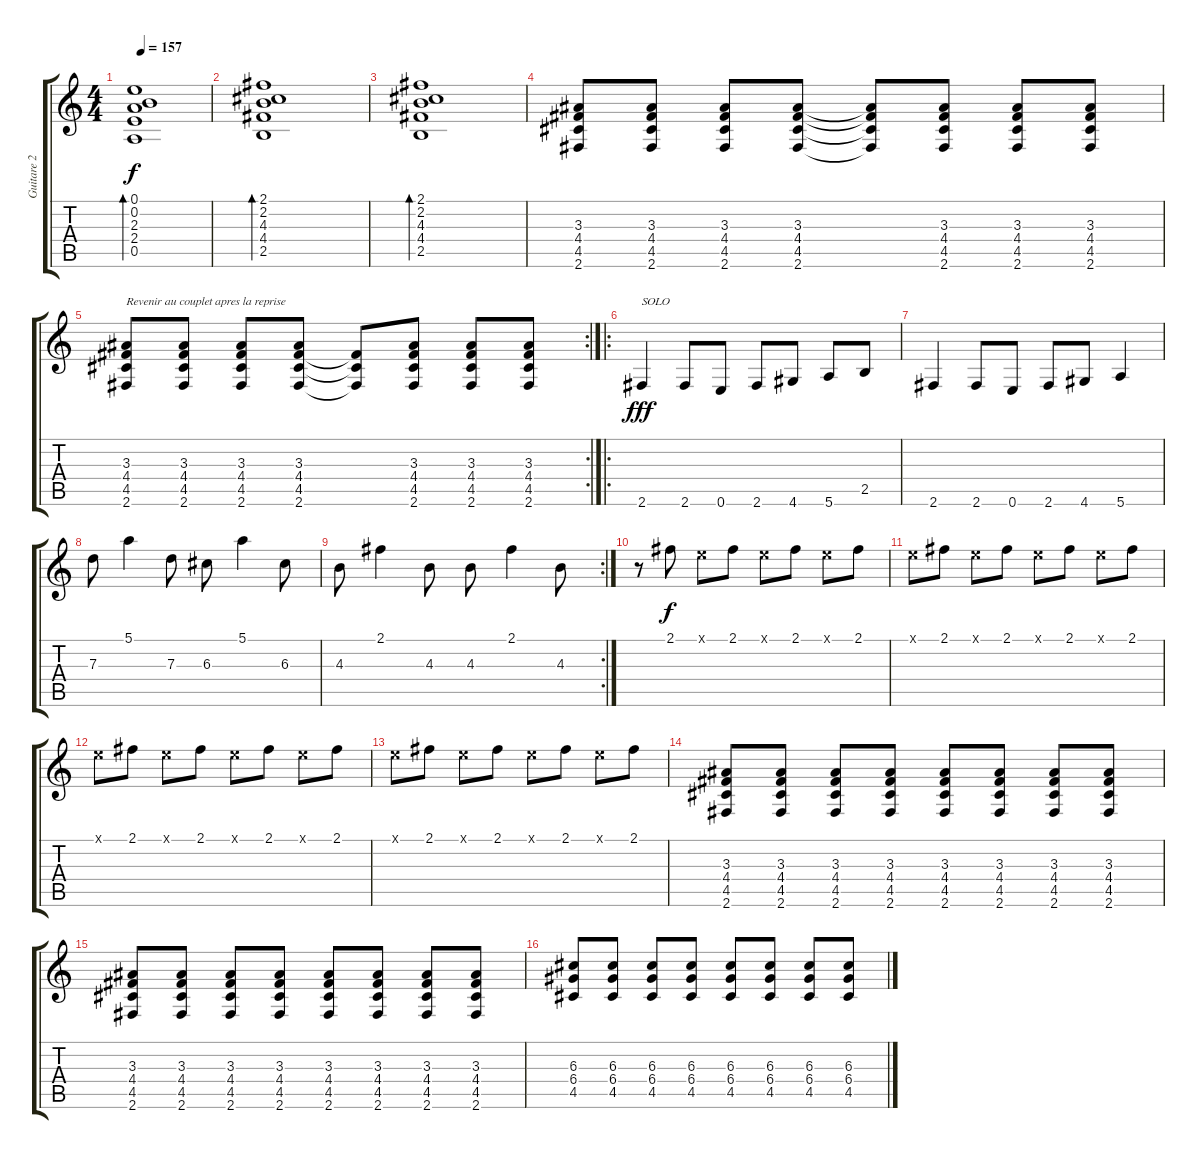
\track ("Guitare 2" "Guitare 2") {instrument overdrivenguitar}
\staff {score tabs}
\tuning (E4 B3 G3 D3 A2 E2) {hide}
\ts (4 4)
\tempo 157
\clef g2
\ks c
(0.1 0.2 2.3 2.4 0.5).1{bd 60 dy f} |
(2.1 2.2 4.3 4.4 2.5).1{bd 60} |
(2.1 2.2 4.3 4.4 2.5).1{bd 60} |
(3.3 4.4 4.5 2.6).8 (3.3 4.4 4.5 2.6).8 (3.3 4.4 4.5 2.6).8 (3.3 4.4 4.5 2.6).8 (3.3{t} 4.4{t} 4.5{t} 2.6{t}).8 (3.3 4.4 4.5 2.6).8 (3.3 4.4 4.5 2.6).8 (3.3 4.4 4.5 2.6).8 |
\rc 2
(3.3 4.4 4.5 2.6).8{txt "Revenir au couplet apres la reprise"} (3.3 4.4 4.5 2.6).8 (3.3 4.4 4.5 2.6).8 (3.3 4.4 4.5 2.6).8 (4.4{t} 4.5{t} 2.6{t}).8 (3.3 4.4 4.5 2.6).8 (3.3 4.4 4.5 2.6).8 (3.3 4.4 4.5 2.6).8 |
\ro
2.6.4{txt "SOLO" dy fff} 2.6.8 0.6.8 2.6.8 4.6.8 5.6.8 2.5.8 |
2.6.4 2.6.8 0.6.8 2.6.8 4.6.8 5.6.4 |
7.3.8 5.1.4 7.3.8 6.3.8 5.1.4 6.3.8 |
\rc 2
4.3.8 2.1.4 4.3.8 4.3.8 2.1.4 4.3.8 |
r.8 2.1.8{dy f} 0.1{x}.8 2.1.8 0.1{x}.8 2.1.8 0.1{x}.8 2.1.8 |
0.1{x}.8 2.1.8 0.1{x}.8 2.1.8 0.1{x}.8 2.1.8 0.1{x}.8 2.1.8 |
0.1{x}.8 2.1.8 0.1{x}.8 2.1.8 0.1{x}.8 2.1.8 0.1{x}.8 2.1.8 |
0.1{x}.8 2.1.8 0.1{x}.8 2.1.8 0.1{x}.8 2.1.8 0.1{x}.8 2.1.8 |
(3.3 4.4 4.5 2.6).8 (3.3 4.4 4.5 2.6).8 (3.3 4.4 4.5 2.6).8 (3.3 4.4 4.5 2.6).8 (3.3 4.4 4.5 2.6).8 (3.3 4.4 4.5 2.6).8 (3.3 4.4 4.5 2.6).8 (3.3 4.4 4.5 2.6).8 |
(3.3 4.4 4.5 2.6).8 (3.3 4.4 4.5 2.6).8 (3.3 4.4 4.5 2.6).8 (3.3 4.4 4.5 2.6).8 (3.3 4.4 4.5 2.6).8 (3.3 4.4 4.5 2.6).8 (3.3 4.4 4.5 2.6).8 (3.3 4.4 4.5 2.6).8 |
(6.3 6.4 4.5).8 (6.3 6.4 4.5).8 (6.3 6.4 4.5).8 (6.3 6.4 4.5).8 (6.3 6.4 4.5).8 (6.3 6.4 4.5).8 (6.3 6.4 4.5).8 (6.3 6.4 4.5).8
